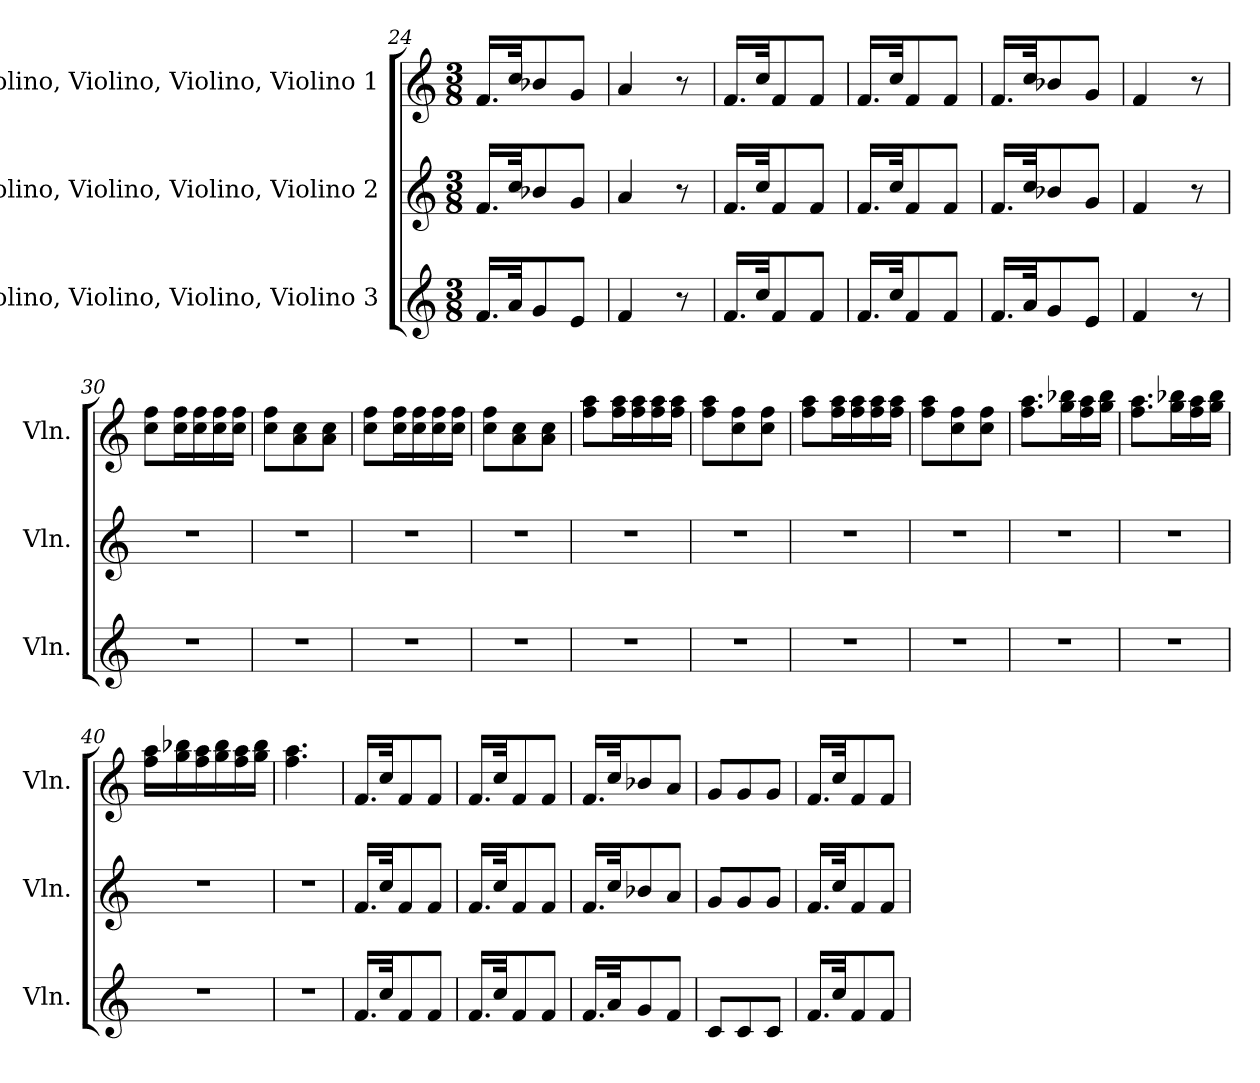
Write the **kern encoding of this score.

**kern	**kern	**kern
*part3	*part2	*part1
*staff3	*staff2	*staff1
*I"Violino, Violino, Violino, Violino 3	*I"Violino, Violino, Violino, Violino 2	*I"Violino, Violino, Violino, Violino 1
*I'Vln.	*I'Vln.	*I'Vln.
*clefG2	*clefG2	*clefG2
*k[]	*k[]	*k[]
*M3/8	*M3/8	*M3/8
=24	=24	=24
16.f/LL	16.f/LL	16.f/LL
32a/JK	32cc/JK	32cc/JK
8g/	8b-X/	8b-X/
8e/J	8g/J	8g/J
=25	=25	=25
4f/	4a/	4a/
8r	8r	8r
=26	=26	=26
16.f/LL	16.f/LL	16.f/LL
32cc/JK	32cc/JK	32cc/JK
8f/	8f/	8f/
8f/J	8f/J	8f/J
=27	=27	=27
16.f/LL	16.f/LL	16.f/LL
32cc/JK	32cc/JK	32cc/JK
8f/	8f/	8f/
8f/J	8f/J	8f/J
=28	=28	=28
16.f/LL	16.f/LL	16.f/LL
32a/JK	32cc/JK	32cc/JK
8g/	8b-X/	8b-X/
8e/J	8g/J	8g/J
!!LO:PB:g=z
=29	=29	=29
4f/	4f/	4f/
8r	8r	8r
=30	=30	=30
4.r	4.r	8cc\ 8ff\L
.	.	16cc\ 16ff\L
.	.	16cc\ 16ff\
.	.	16cc\ 16ff\
.	.	16cc\ 16ff\JJ
=31	=31	=31
4.r	4.r	8cc\ 8ff\L
.	.	8a\ 8cc\
.	.	8a\ 8cc\J
=32	=32	=32
4.r	4.r	8cc\ 8ff\L
.	.	16cc\ 16ff\L
.	.	16cc\ 16ff\
.	.	16cc\ 16ff\
.	.	16cc\ 16ff\JJ
=33	=33	=33
4.r	4.r	8cc\ 8ff\L
.	.	8a\ 8cc\
.	.	8a\ 8cc\J
=34	=34	=34
4.r	4.r	8ff\ 8aa\L
.	.	16ff\ 16aa\L
.	.	16ff\ 16aa\
.	.	16ff\ 16aa\
.	.	16ff\ 16aa\JJ
=35	=35	=35
4.r	4.r	8ff\ 8aa\L
.	.	8cc\ 8ff\
.	.	8cc\ 8ff\J
=36	=36	=36
4.r	4.r	8ff\ 8aa\L
.	.	16ff\ 16aa\L
.	.	16ff\ 16aa\
.	.	16ff\ 16aa\
.	.	16ff\ 16aa\JJ
!!LO:LB:g=z
=37	=37	=37
4.r	4.r	8ff\ 8aa\L
.	.	8cc\ 8ff\
.	.	8cc\ 8ff\J
=38	=38	=38
4.r	4.r	8.ff\ 8.aa\L
.	.	16gg\ 16bb-X\L
.	.	16ff\ 16aa\
.	.	16gg\ 16bb-\JJ
=39	=39	=39
4.r	4.r	8.ff\ 8.aa\L
.	.	16gg\ 16bb-X\L
.	.	16ff\ 16aa\
.	.	16gg\ 16bb-\JJ
=40	=40	=40
4.r	4.r	16ff\ 16aa\LL
.	.	16gg\ 16bb-X\
.	.	16ff\ 16aa\
.	.	16gg\ 16bb-\
.	.	16ff\ 16aa\
.	.	16gg\ 16bb-\JJ
=41	=41	=41
4.r	4.r	4.ff\ 4.aa\
=42	=42	=42
16.f/LL	16.f/LL	16.f/LL
32cc/JK	32cc/JK	32cc/JK
8f/	8f/	8f/
8f/J	8f/J	8f/J
=43	=43	=43
16.f/LL	16.f/LL	16.f/LL
32cc/JK	32cc/JK	32cc/JK
8f/	8f/	8f/
8f/J	8f/J	8f/J
!!LO:LB:g=z
=44	=44	=44
16.f/LL	16.f/LL	16.f/LL
32a/JK	32cc/JK	32cc/JK
8g/	8b-X/	8b-X/
8f/J	8a/J	8a/J
=45	=45	=45
8c/L	8g/L	8g/L
8c/	8g/	8g/
8c/J	8g/J	8g/J
=46	=46	=46
16.f/LL	16.f/LL	16.f/LL
32cc/JK	32cc/JK	32cc/JK
8f/	8f/	8f/
8f/J	8f/J	8f/J
=	=	=
*-	*-	*-
